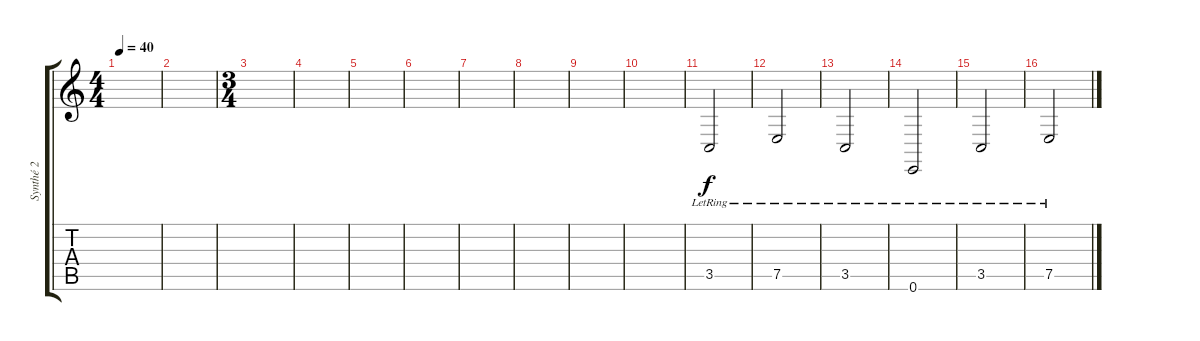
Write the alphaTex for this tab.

\track ("Synthé 2" "Synthé 2") {instrument synthstrings1}
\staff {score tabs}
\tuning (E4 B3 G3 D3 A2 E2) {hide}
\ts (4 4)
\tempo 40
\clef g2
\ks c
|
|
\ts (3 4)
|
|
|
|
|
|
|
|
3.5{lr}.2 |
7.5{lr}.2 |
3.5{lr}.2 |
0.6{lr}.2 |
3.5{lr}.2 |
7.5{lr}.2
